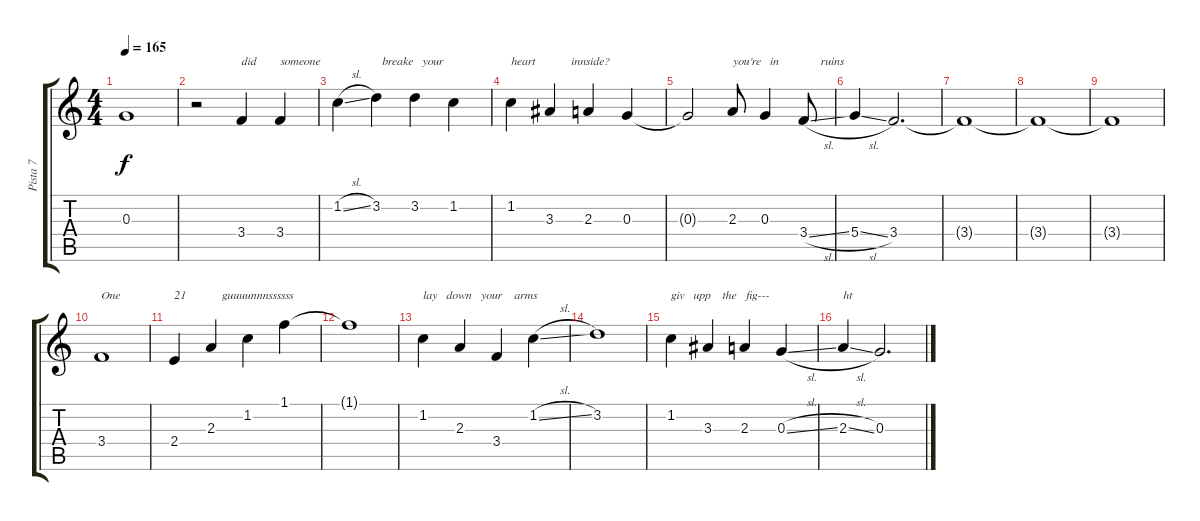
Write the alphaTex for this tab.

\track ("Pista 7" "Pista 7") {instrument overdrivenguitar}
\staff {score tabs}
\tuning (E4 B3 G3 D3 A2 E2) {hide}
\ts (4 4)
\tempo 165
\clef g2
\ks c
0.3{t}.1{dy f} |
r.2 3.4.4{txt "did        someone"} 3.4.4 |
1.2{sl}.4 3.2.4{txt "  breake   your"} 3.2.4 1.2.4 |
1.2.4{txt "heart            innside?"} 3.3.4 2.3.4 0.3.4 |
0.3{t}.2 2.3.8{txt "you're   in              ruins"} 0.3.4 3.4{sl}.8 |
5.4{sl}.4 3.4.2{d} |
3.4{t}.1 |
3.4{t}.1 |
3.4{t}.1 |
3.4.1{txt "One"} |
2.4.4{txt "21            guuuunnnssssss"} 2.3.4 1.2.4 1.1.4 |
1.1{t}.1 |
1.2.4{txt "lay   down   your    arms"} 2.3.4 3.4.4 1.2{sl}.4 |
3.2.1 |
1.2.4{txt "giv   upp    the   fig---"} 3.3.4 2.3.4 0.3{sl}.4 |
2.3{sl}.4{txt "ht"} 0.3.2{d}
